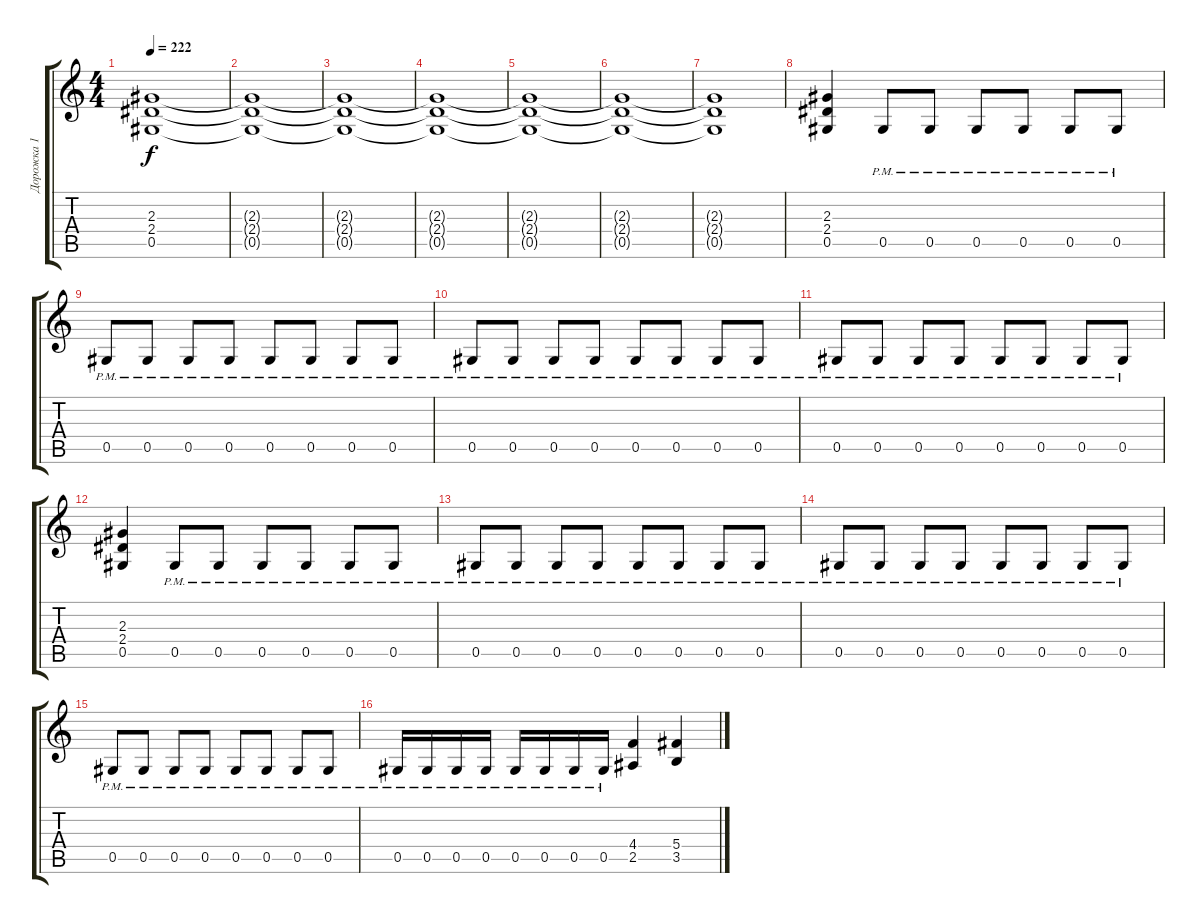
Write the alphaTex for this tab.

\track ("Дорожка 1" "Дорожка 1") {instrument distortionguitar}
\staff {score tabs}
\tuning (Eb4 Bb3 Gb3 Db3 Ab2 Eb2) {hide}
\ts (4 4)
\tempo 222
\clef g2
\ks c
(2.3{t} 2.4{t} 0.5{t}).1{dy f} |
(2.3{t} 2.4{t} 0.5{t}).1 |
(2.3{t} 2.4{t} 0.5{t}).1 |
(2.3{t} 2.4{t} 0.5{t}).1 |
(2.3{t} 2.4{t} 0.5{t}).1 |
(2.3{t} 2.4{t} 0.5{t}).1 |
(2.3{t} 2.4{t} 0.5{t}).1 |
(2.3 2.4 0.5).4 0.5{pm}.8 0.5{pm}.8 0.5{pm}.8 0.5{pm}.8 0.5{pm}.8 0.5{pm}.8 |
0.5{pm}.8 0.5{pm}.8 0.5{pm}.8 0.5{pm}.8 0.5{pm}.8 0.5{pm}.8 0.5{pm}.8 0.5{pm}.8 |
0.5{pm}.8 0.5{pm}.8 0.5{pm}.8 0.5{pm}.8 0.5{pm}.8 0.5{pm}.8 0.5{pm}.8 0.5{pm}.8 |
0.5{pm}.8 0.5{pm}.8 0.5{pm}.8 0.5{pm}.8 0.5{pm}.8 0.5{pm}.8 0.5{pm}.8 0.5{pm}.8 |
(2.3 2.4 0.5).4 0.5{pm}.8 0.5{pm}.8 0.5{pm}.8 0.5{pm}.8 0.5{pm}.8 0.5{pm}.8 |
0.5{pm}.8 0.5{pm}.8 0.5{pm}.8 0.5{pm}.8 0.5{pm}.8 0.5{pm}.8 0.5{pm}.8 0.5{pm}.8 |
0.5{pm}.8 0.5{pm}.8 0.5{pm}.8 0.5{pm}.8 0.5{pm}.8 0.5{pm}.8 0.5{pm}.8 0.5{pm}.8 |
0.5{pm}.8 0.5{pm}.8 0.5{pm}.8 0.5{pm}.8 0.5{pm}.8 0.5{pm}.8 0.5{pm}.8 0.5{pm}.8 |
0.5{pm}.16 0.5{pm}.16 0.5{pm}.16 0.5{pm}.16 0.5{pm}.16 0.5{pm}.16 0.5{pm}.16 0.5{pm}.16 (4.4 2.5).4 (5.4 3.5).4
